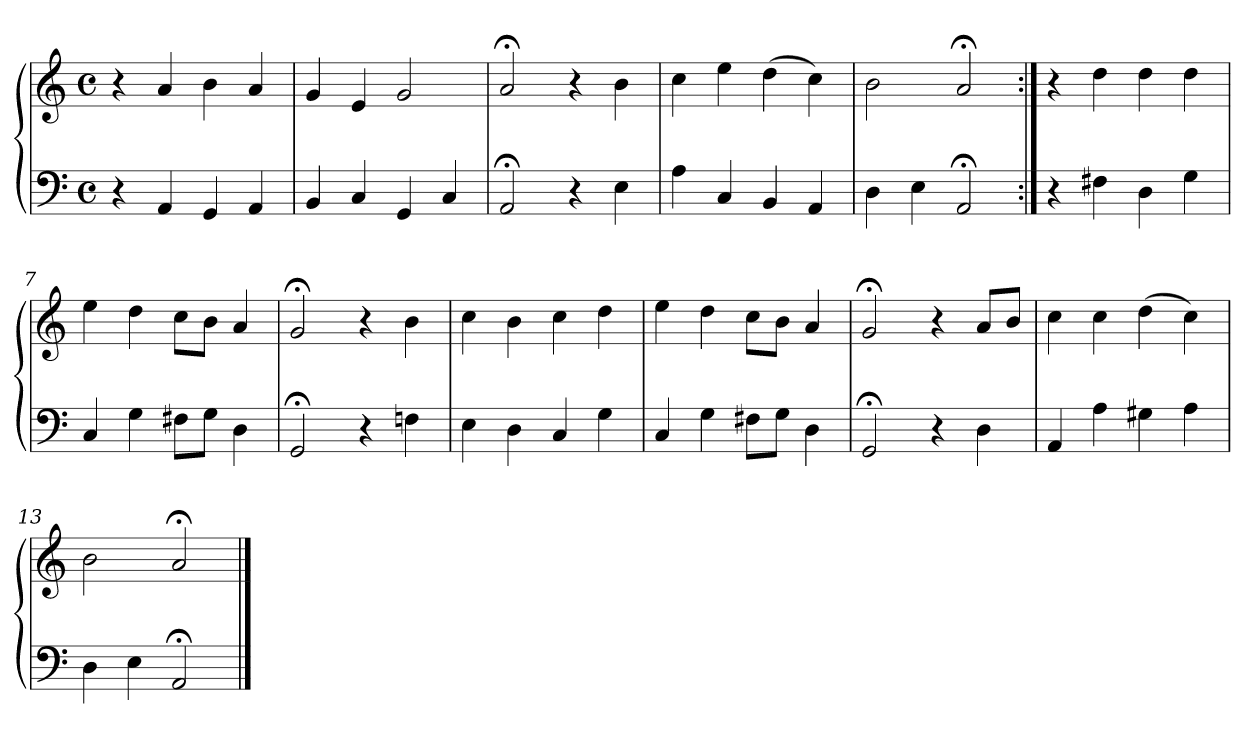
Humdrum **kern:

**kern	**kern
*part1	*part1
*staff2	*staff1
*clefF4	*clefG2
*M4/4	*M4/4
*met(c)	*met(c)
=1	=1
4r	4r
4AA	4a
4GG	4b
4AA	4a
=2	=2
4BB	4g
4C	4e
4GG	2g
4C	.
=3	=3
2AA;<	2a;<
4r	4r
4E	4b
=4	=4
4A	4cc
4C	4ee
4BB	(4dd
4AA	4cc)
=5	=5
4D	2b
4E	.
2AA;<	2a;<
=6:|!	=6:|!
4r	4r
4F#X	4dd
4D	4dd
4G	4dd
=7	=7
4C	4ee
4G	4dd
8F#XL	8ccL
8GJ	8bJ
4D	4a
!!LO:LB:g=z
=8	=8
2GG;<	2g;<
4r	4r
4Fn	4b
=9	=9
4E	4cc
4D	4b
4C	4cc
4G	4dd
=10	=10
4C	4ee
4G	4dd
8F#XL	8ccL
8GJ	8bJ
4D	4a
=11	=11
2GG;<	2g;<
4r	4r
4D	8aL
.	8bJ
=12	=12
4AA	4cc
4A	4cc
4G#X	(4dd
4A	4cc)
=13	=13
4D	2b
4E	.
2AA;<	2a;<
==	==
*-	*-
